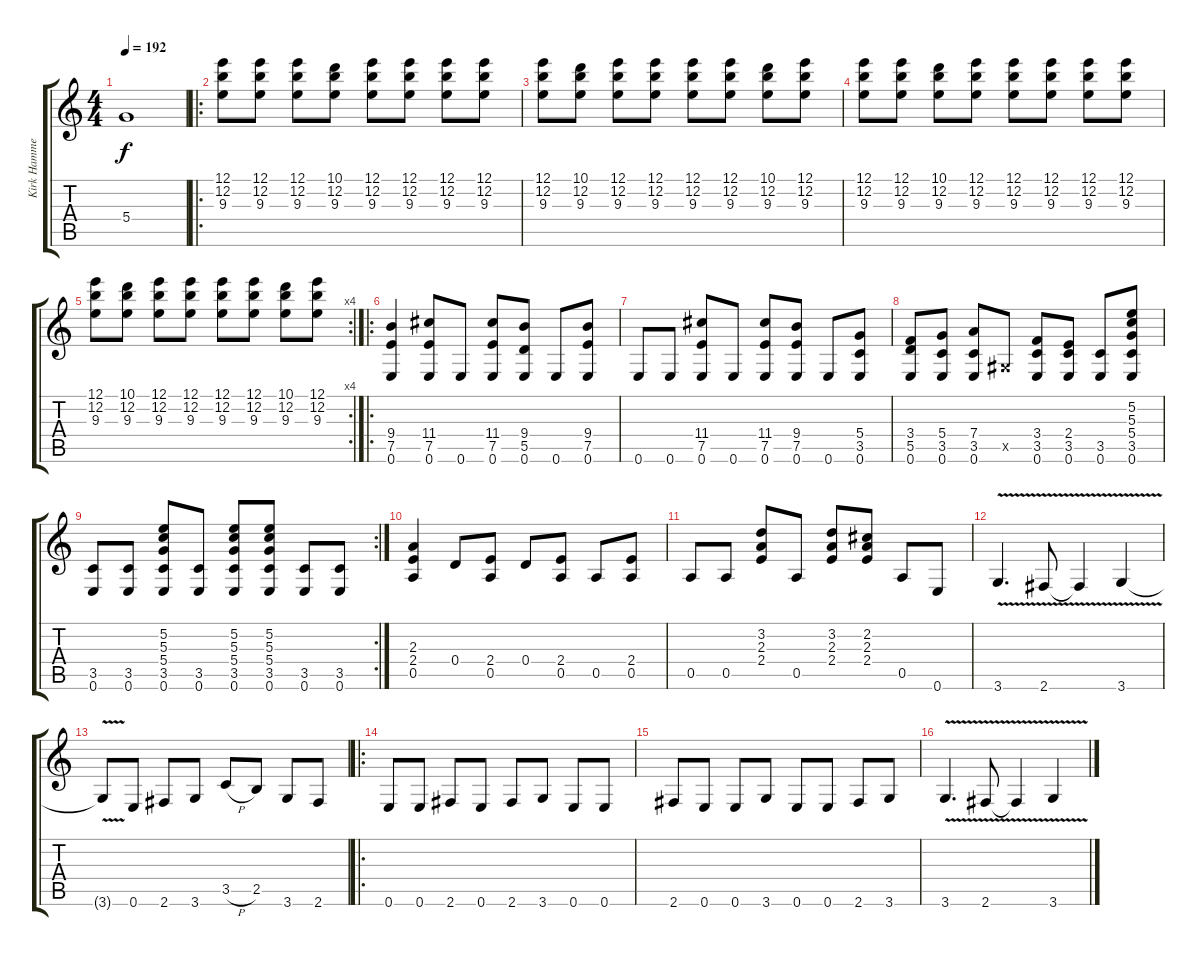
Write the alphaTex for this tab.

\track ("Kirk Hammet" "Kirk Hamme") {instrument distortionguitar}
\staff {score tabs}
\tuning (E4 B3 G3 D3 A2 E2) {hide}
\ts (4 4)
\tempo 192
\clef g2
\ks c
5.4{t}.1{dy f} |
\ro
(12.1 12.2 9.3).8 (12.1 12.2 9.3).8 (12.1 12.2 9.3).8 (10.1 12.2 9.3).8 (12.1 12.2 9.3).8 (12.1 12.2 9.3).8 (12.1 12.2 9.3).8 (12.1 12.2 9.3).8 |
(12.1 12.2 9.3).8 (10.1 12.2 9.3).8 (12.1 12.2 9.3).8 (12.1 12.2 9.3).8 (12.1 12.2 9.3).8 (12.1 12.2 9.3).8 (10.1 12.2 9.3).8 (12.1 12.2 9.3).8 |
(12.1 12.2 9.3).8 (12.1 12.2 9.3).8 (10.1 12.2 9.3).8 (12.1 12.2 9.3).8 (12.1 12.2 9.3).8 (12.1 12.2 9.3).8 (12.1 12.2 9.3).8 (12.1 12.2 9.3).8 |
\rc 4
(12.1 12.2 9.3).8 (10.1 12.2 9.3).8 (12.1 12.2 9.3).8 (12.1 12.2 9.3).8 (12.1 12.2 9.3).8 (12.1 12.2 9.3).8 (10.1 12.2 9.3).8 (12.1 12.2 9.3).8 |
\ro
(9.4 7.5 0.6).4 (11.4 7.5 0.6).8 0.6.8 (11.4 7.5 0.6).8 (9.4 5.5 0.6).8 0.6.8 (9.4 7.5 0.6).8 |
0.6.8 0.6.8 (11.4 7.5 0.6).8 0.6.8 (11.4 7.5 0.6).8 (9.4 7.5 0.6).8 0.6.8 (5.4 3.5 0.6).8 |
(3.4 5.5 0.6).8 (5.4 3.5 0.6).8 (7.4 3.5 0.6).8 -1.5{x}.8 (3.4 3.5 0.6).8 (2.4 3.5 0.6).8 (3.5 0.6).8 (5.2 5.3 5.4 3.5 0.6).8 |
\rc 2
(3.5 0.6).8 (3.5 0.6).8 (5.2 5.3 5.4 3.5 0.6).8 (3.5 0.6).8 (5.2 5.3 5.4 3.5 0.6).8 (5.2 5.3 5.4 3.5 0.6).8 (3.5 0.6).8 (3.5 0.6).8 |
(2.3 2.4 0.5).4 0.4.8 (2.4 0.5).8 0.4.8 (2.4 0.5).8 0.5.8 (2.4 0.5).8 |
0.5.8 0.5.8 (3.2 2.3 2.4).8 0.5.8 (3.2 2.3 2.4).8 (2.2 2.3 2.4).8 0.5.8 0.6.8 |
3.6{v}.4{d} 2.6{v}.8 2.6{t}.4 3.6{v}.4 |
3.6{t}.8 0.6.8 2.6.8 3.6.8 3.5{h}.8 2.5.8 3.6.8 2.6.8 |
\ro
0.6.8 0.6.8 2.6.8 0.6.8 2.6.8 3.6.8 0.6.8 0.6.8 |
2.6.8 0.6.8 0.6.8 3.6.8 0.6.8 0.6.8 2.6.8 3.6.8 |
3.6{v}.4{d} 2.6{v}.8 2.6{t}.4 3.6{v}.4
